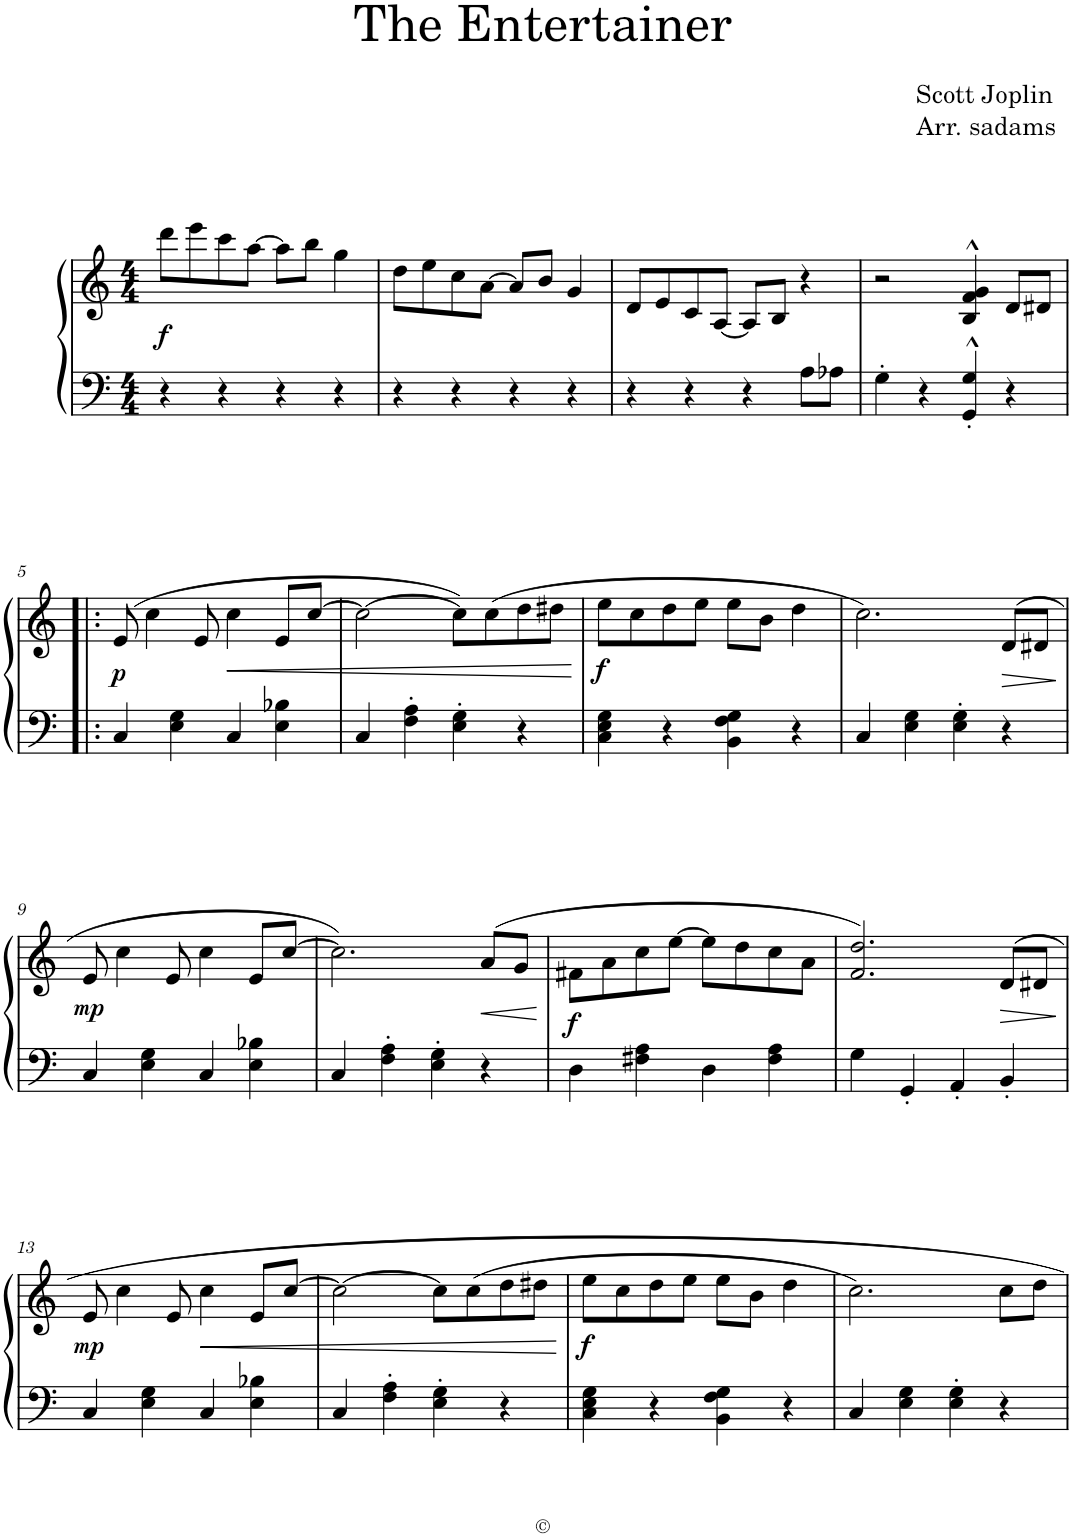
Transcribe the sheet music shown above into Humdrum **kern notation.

**kern	**kern	**dynam
*part1	*part1	*part1
*staff2	*staff1	*staff1/2
*I"Piano	*	*
*clefF4	*clefG2	*
*k[]	*k[]	*
*M4/4	*M4/4	*
=1	=1	=1
!	!	!LO:DY:b
4r	8ddd\L	f
.	8eee\	.
4r	8ccc\	.
.	[8aa\J	.
4r	8aa\L]	.
.	8bb\J	.
4r	4gg\	.
=2	=2	=2
4r	8dd\L	.
.	8ee\	.
4r	8cc\	.
.	[8a\J	.
4r	8a/L]	.
.	8b/J	.
4r	4g/	.
=3	=3	=3
4r	8d/L	.
.	8e/	.
4r	8c/	.
.	[8A/J	.
4r	8A/L]	.
.	8B/J	.
8A\L	4r	.
8A-X\J	.	.
=4	=4	=4
4G'\	2r	.
4r	.	.
4GG/'^^ 4G/'^^	4B/^^ 4f/^^ 4g/^^	.
4r	8d/L	.
.	8d#X/J	.
!!LO:LB:g=z
=5!|:	=5!|:	=5!|:
!	!	!LO:DY:b
4C/	(8e/	p
.	4cc\	.
4E\ 4G\	.	.
.	8e/	.
!	!	!LO:HP:b
4C/	4cc\	<
4E\ 4B-X\	8e/L	.
.	[8cc/J	.
=6	=6	=6
4C/	2cc\_	.
4F\' 4A\'	.	.
4E\' 4G\'	8cc\L])	.
.	(>8cc\	.
4r	8dd\	.
.	8dd#X\J	.
.	.	[
=7	=7	=7
!	!	!LO:DY:b
4C\ 4E\ 4G\	8ee\L	f
.	8cc\	.
4r	8dd\	.
.	8ee\J	.
4BB\ 4F\ 4G\	8ee\L	.
.	8b\J	.
4r	4dd\	.
=8	=8	=8
4C/	2.cc\)	.
4E\ 4G\	.	.
4E\' 4G\'	.	.
!	!	!LO:HP:b
4r	(>8d/L	>
.	8d#X/J	.
.	.	]
!!LO:LB:g=z
=9	=9	=9
!	!	!LO:DY:b
4C/	8e/	mp
.	4cc\	.
4E\ 4G\	.	.
.	8e/	.
4C/	4cc\	.
4E\ 4B-X\	8e/L	.
.	[8cc/J	.
=10	=10	=10
4C/	2.cc\])	.
4F\' 4A\'	.	.
4E\' 4G\'	.	.
!	!	!LO:HP:b
4r	(>8a/L	<
.	8g/J	.
.	.	[
=11	=11	=11
!	!	!LO:DY:a=2
4D\	8f#X\L	f
.	8a\	.
4F#X\ 4A\	8cc\	.
.	[8ee\J	.
4D\	8ee\L]	.
.	8dd\	.
4F#\ 4A\	8cc\	.
.	8a\J	.
=12	=12	=12
4G\	2.f/ 2.dd/)	.
4GG'/	.	.
4AA'/	.	.
!	!	!LO:HP:b
4BB'/	8d/L	>
.	8d#X/J	.
.	.	]
!!LO:LB:g=z
=13	=13	=13
!	!	!LO:DY:b
4C/	8e/	mp
.	4cc\	.
4E\ 4G\	.	.
.	8e/	.
!	!	!LO:HP:b
4C/	4cc\	<
4E\ 4B-X\	8e/L	.
.	[8cc/J	.
=14	=14	=14
4C/	2cc\_	.
4F\' 4A\'	.	.
4E\' 4G\'	8cc\L]	.
.	(>8cc\	.
4r	8dd\	.
.	8dd#X\J	.
.	.	[
=15	=15	=15
!	!	!LO:DY:b
4C\ 4E\ 4G\	8ee\L	f
.	8cc\	.
4r	8dd\	.
.	8ee\J	.
4BB\ 4F\ 4G\	8ee\L	.
.	8b\J	.
4r	4dd\	.
=16	=16	=16
4C/	2.cc\)	.
4E\ 4G\	.	.
4E\' 4G\'	.	.
4r	8cc\L	.
.	8dd\J	.
=	=	=
*-	*-	*-
